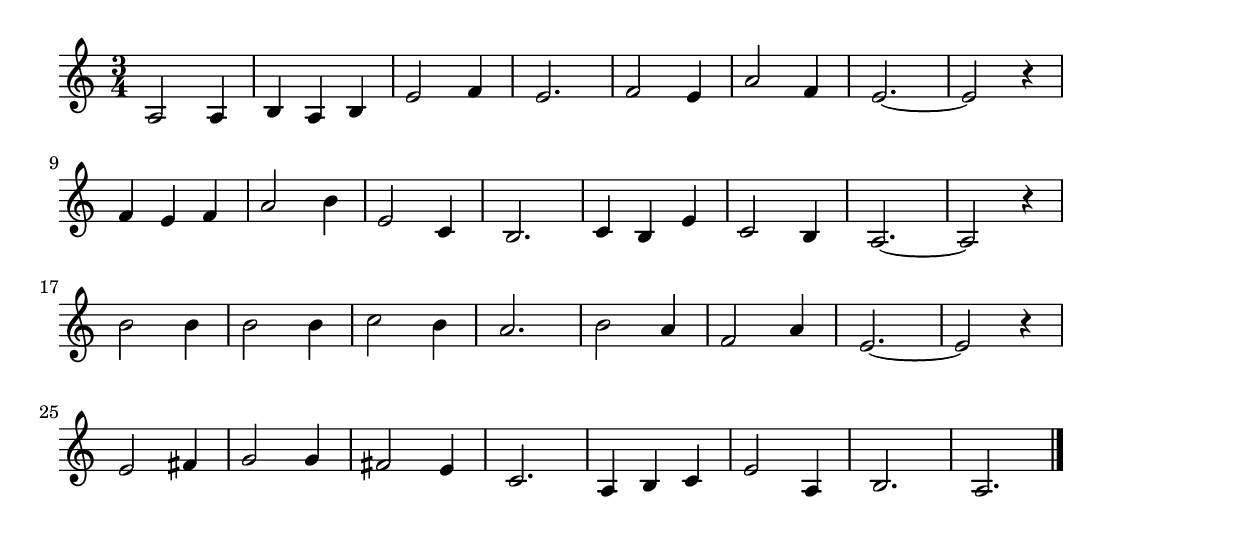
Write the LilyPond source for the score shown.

\version "2.18.2"

% 美しき天然(そらにさえずるとりのこえ)
% \index{うつくしき@美しき天然(そらにさえずるとりのこえ)}

\score {

\layout {
line-width = #170
indent = 0\mm
}

\relative c' {
\key a \minor
\time 3/4
\numericTimeSignature

a2 a4 | % 1
b a b | % 2
e2 f4 | % 3
e2.  | % 4 
f2 e4  | % 5
a2  f4|% 6
e2.~ | % 7
e2 r4 | % 8
\break
f e f  | % 9
a2 b4  | % 10
e,2 c4 | % 11
b2. | % 12
c4 b e | % 13
c2 b4 | % 14
a2.~  | % 15
a2 r4 | % 16
\break
b'2 b4 | % 17
b2 b4 | % 18
c2 b4 | % 19
a2. | % 20
b2 a4 | % 21
f2 a4 | % 22
e2.~ | % 23
e2 r4 | % 24
\break
e2 fis4 | % 25
g2 g4 | % 26
fis2 e4 | % 27
c2. | % 28
a4 b c | % 29
e2 a,4 | % 30
b2. | % 31
a2. | % 32


\bar "|."
}

\midi {}

}